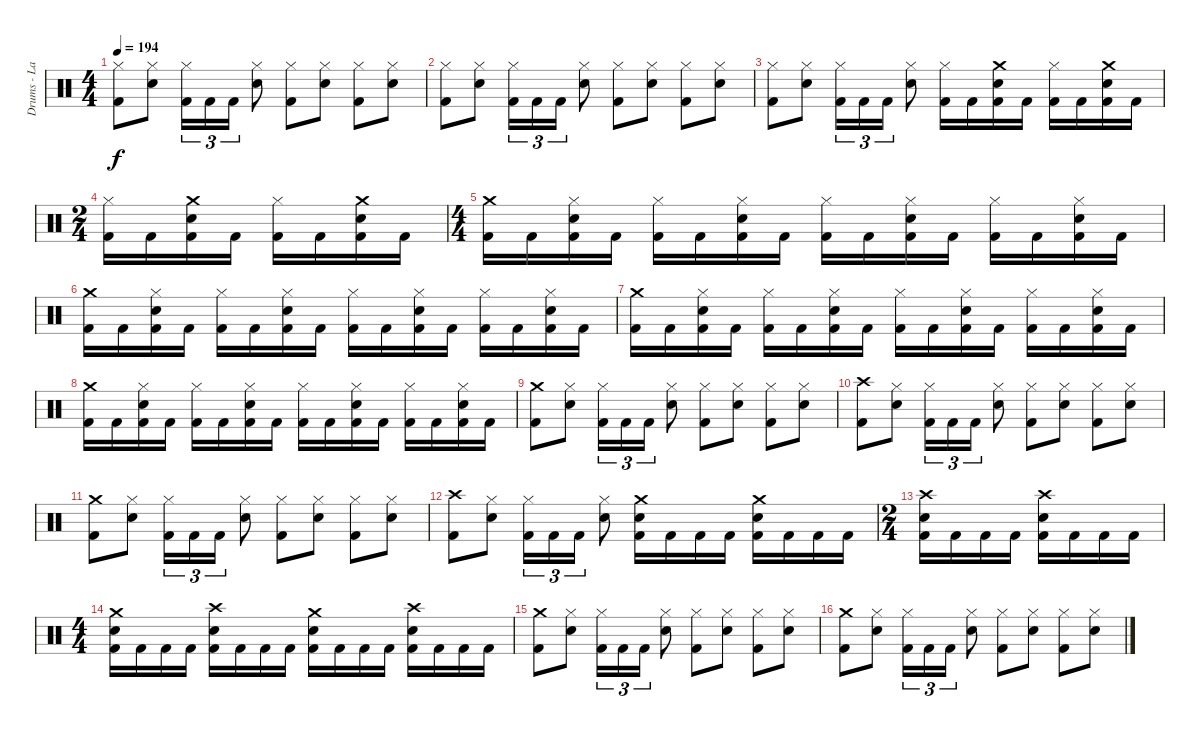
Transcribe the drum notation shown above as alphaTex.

\track ("Drums - Lars" "Drums - La") {instrument percussion}
\staff {score}
\articulation defaults
\ts (4 4)
\tempo 194
\clef neutral
\ks c
("Hi-Hat (closed)" "Kick (hit) 2").8{dy f} ("Hi-Hat (closed)" "Snare (hit) 2").8 ("Hi-Hat (closed)" "Kick (hit) 2").16{tu (3 2)} "Kick (hit) 2".16{tu (3 2)} "Kick (hit) 2".16{tu (3 2)} ("Hi-Hat (closed)" "Snare (hit) 2").8 ("Hi-Hat (closed)" "Kick (hit) 2").8 ("Hi-Hat (closed)" "Snare (hit) 2").8 ("Hi-Hat (closed)" "Kick (hit) 2").8 ("Hi-Hat (closed)" "Snare (hit) 2").8 |
("Hi-Hat (closed)" "Kick (hit) 2").8 ("Hi-Hat (closed)" "Snare (hit) 2").8 ("Hi-Hat (closed)" "Kick (hit) 2").16{tu (3 2)} "Kick (hit) 2".16{tu (3 2)} "Kick (hit) 2".16{tu (3 2)} ("Hi-Hat (closed)" "Snare (hit) 2").8 ("Hi-Hat (closed)" "Kick (hit) 2").8 ("Hi-Hat (closed)" "Snare (hit) 2").8 ("Hi-Hat (closed)" "Kick (hit) 2").8 ("Hi-Hat (closed)" "Snare (hit) 2").8 |
("Hi-Hat (closed)" "Kick (hit) 2").8 ("Hi-Hat (closed)" "Snare (hit) 2").8 ("Hi-Hat (closed)" "Kick (hit) 2").16{tu (3 2)} "Kick (hit) 2".16{tu (3 2)} "Kick (hit) 2".16{tu (3 2)} ("Hi-Hat (closed)" "Snare (hit) 2").8 ("Hi-Hat (closed)" "Kick (hit) 2").16 "Kick (hit) 2".16 ("Crash medium (hit)" "Snare (hit) 2" "Kick (hit) 2").16 "Kick (hit) 2".16 ("Hi-Hat (closed)" "Kick (hit) 2").16 "Kick (hit) 2".16 ("Crash medium (hit)" "Snare (hit) 2" "Kick (hit) 2").16 "Kick (hit) 2".16 |
\ts (2 4)
("Hi-Hat (closed)" "Kick (hit) 2").16 "Kick (hit) 2".16 ("Crash medium (hit)" "Snare (hit) 2" "Kick (hit) 2").16 "Kick (hit) 2".16 ("Hi-Hat (closed)" "Kick (hit) 2").16 "Kick (hit) 2".16 ("Crash medium (hit)" "Snare (hit) 2" "Kick (hit) 2").16 "Kick (hit) 2".16 |
\ts (4 4)
("Crash medium (hit)" "Kick (hit) 2").16 "Kick (hit) 2".16 ("Hi-Hat (closed)" "Snare (hit) 2" "Kick (hit) 2").16 "Kick (hit) 2".16 ("Hi-Hat (closed)" "Kick (hit) 2").16 "Kick (hit) 2".16 ("Hi-Hat (closed)" "Snare (hit) 2" "Kick (hit) 2").16 "Kick (hit) 2".16 ("Hi-Hat (closed)" "Kick (hit) 2").16 "Kick (hit) 2".16 ("Hi-Hat (closed)" "Snare (hit) 2" "Kick (hit) 2").16 "Kick (hit) 2".16 ("Hi-Hat (closed)" "Kick (hit) 2").16 "Kick (hit) 2".16 ("Hi-Hat (closed)" "Snare (hit) 2" "Kick (hit) 2").16 "Kick (hit) 2".16 |
("Crash medium (hit)" "Kick (hit) 2").16 "Kick (hit) 2".16 ("Hi-Hat (closed)" "Snare (hit) 2" "Kick (hit) 2").16 "Kick (hit) 2".16 ("Hi-Hat (closed)" "Kick (hit) 2").16 "Kick (hit) 2".16 ("Hi-Hat (closed)" "Snare (hit) 2" "Kick (hit) 2").16 "Kick (hit) 2".16 ("Hi-Hat (closed)" "Kick (hit) 2").16 "Kick (hit) 2".16 ("Hi-Hat (closed)" "Snare (hit) 2" "Kick (hit) 2").16 "Kick (hit) 2".16 ("Hi-Hat (closed)" "Kick (hit) 2").16 "Kick (hit) 2".16 ("Hi-Hat (closed)" "Snare (hit) 2" "Kick (hit) 2").16 "Kick (hit) 2".16 |
("Crash medium (hit)" "Kick (hit) 2").16 "Kick (hit) 2".16 ("Hi-Hat (closed)" "Snare (hit) 2" "Kick (hit) 2").16 "Kick (hit) 2".16 ("Hi-Hat (closed)" "Kick (hit) 2").16 "Kick (hit) 2".16 ("Hi-Hat (closed)" "Snare (hit) 2" "Kick (hit) 2").16 "Kick (hit) 2".16 ("Hi-Hat (closed)" "Kick (hit) 2").16 "Kick (hit) 2".16 ("Hi-Hat (closed)" "Snare (hit) 2" "Kick (hit) 2").16 "Kick (hit) 2".16 ("Hi-Hat (closed)" "Kick (hit) 2").16 "Kick (hit) 2".16 ("Hi-Hat (closed)" "Snare (hit) 2" "Kick (hit) 2").16 "Kick (hit) 2".16 |
("Crash medium (hit)" "Kick (hit) 2").16 "Kick (hit) 2".16 ("Hi-Hat (closed)" "Snare (hit) 2" "Kick (hit) 2").16 "Kick (hit) 2".16 ("Hi-Hat (closed)" "Kick (hit) 2").16 "Kick (hit) 2".16 ("Hi-Hat (closed)" "Snare (hit) 2" "Kick (hit) 2").16 "Kick (hit) 2".16 ("Hi-Hat (closed)" "Kick (hit) 2").16 "Kick (hit) 2".16 ("Hi-Hat (closed)" "Snare (hit) 2" "Kick (hit) 2").16 "Kick (hit) 2".16 ("Hi-Hat (closed)" "Kick (hit) 2").16 "Kick (hit) 2".16 ("Hi-Hat (closed)" "Snare (hit) 2" "Kick (hit) 2").16 "Kick (hit) 2".16 |
("Crash medium (hit)" "Kick (hit) 2").8 ("Hi-Hat (closed)" "Snare (hit) 2").8 ("Hi-Hat (closed)" "Kick (hit) 2").16{tu (3 2)} "Kick (hit) 2".16{tu (3 2)} "Kick (hit) 2".16{tu (3 2)} ("Hi-Hat (closed)" "Snare (hit) 2").8 ("Hi-Hat (closed)" "Kick (hit) 2").8 ("Hi-Hat (closed)" "Snare (hit) 2").8 ("Hi-Hat (closed)" "Kick (hit) 2").8 ("Hi-Hat (closed)" "Snare (hit) 2").8 |
("Crash high (hit)" "Kick (hit) 2").8 ("Hi-Hat (closed)" "Snare (hit) 2").8 ("Hi-Hat (closed)" "Kick (hit) 2").16{tu (3 2)} "Kick (hit) 2".16{tu (3 2)} "Kick (hit) 2".16{tu (3 2)} ("Hi-Hat (closed)" "Snare (hit) 2").8 ("Hi-Hat (closed)" "Kick (hit) 2").8 ("Hi-Hat (closed)" "Snare (hit) 2").8 ("Hi-Hat (closed)" "Kick (hit) 2").8 ("Hi-Hat (closed)" "Snare (hit) 2").8 |
("Crash medium (hit)" "Kick (hit) 2").8 ("Hi-Hat (closed)" "Snare (hit) 2").8 ("Hi-Hat (closed)" "Kick (hit) 2").16{tu (3 2)} "Kick (hit) 2".16{tu (3 2)} "Kick (hit) 2".16{tu (3 2)} ("Hi-Hat (closed)" "Snare (hit) 2").8 ("Hi-Hat (closed)" "Kick (hit) 2").8 ("Hi-Hat (closed)" "Snare (hit) 2").8 ("Hi-Hat (closed)" "Kick (hit) 2").8 ("Hi-Hat (closed)" "Snare (hit) 2").8 |
("Crash high (hit)" "Kick (hit) 2").8 ("Hi-Hat (closed)" "Snare (hit) 2").8 ("Hi-Hat (closed)" "Kick (hit) 2").16{tu (3 2)} "Kick (hit) 2".16{tu (3 2)} "Kick (hit) 2".16{tu (3 2)} ("Hi-Hat (closed)" "Snare (hit) 2").8 ("Crash medium (hit)" "Snare (hit) 2" "Kick (hit) 2").16 "Kick (hit) 2".16 "Kick (hit) 2".16 "Kick (hit) 2".16 ("Crash medium (hit)" "Snare (hit) 2" "Kick (hit) 2").16 "Kick (hit) 2".16 "Kick (hit) 2".16 "Kick (hit) 2".16 |
\ts (2 4)
("Crash high (hit)" "Snare (hit) 2" "Kick (hit) 2").16 "Kick (hit) 2".16 "Kick (hit) 2".16 "Kick (hit) 2".16 ("Crash high (hit)" "Snare (hit) 2" "Kick (hit) 2").16 "Kick (hit) 2".16 "Kick (hit) 2".16 "Kick (hit) 2".16 |
\ts (4 4)
("Crash medium (hit)" "Snare (hit) 2" "Kick (hit) 2").16 "Kick (hit) 2".16 "Kick (hit) 2".16 "Kick (hit) 2".16 ("Crash high (hit)" "Snare (hit) 2" "Kick (hit) 2").16 "Kick (hit) 2".16 "Kick (hit) 2".16 "Kick (hit) 2".16 ("Crash medium (hit)" "Snare (hit) 2" "Kick (hit) 2").16 "Kick (hit) 2".16 "Kick (hit) 2".16 "Kick (hit) 2".16 ("Crash high (hit)" "Snare (hit) 2" "Kick (hit) 2").16 "Kick (hit) 2".16 "Kick (hit) 2".16 "Kick (hit) 2".16 |
("Crash medium (hit)" "Kick (hit) 2").8 ("Hi-Hat (closed)" "Snare (hit) 2").8 ("Hi-Hat (closed)" "Kick (hit) 2").16{tu (3 2)} "Kick (hit) 2".16{tu (3 2)} "Kick (hit) 2".16{tu (3 2)} ("Hi-Hat (closed)" "Snare (hit) 2").8 ("Hi-Hat (closed)" "Kick (hit) 2").8 ("Hi-Hat (closed)" "Snare (hit) 2").8 ("Hi-Hat (closed)" "Kick (hit) 2").8 ("Hi-Hat (closed)" "Snare (hit) 2").8 |
("Crash medium (hit)" "Kick (hit) 2").8 ("Hi-Hat (closed)" "Snare (hit) 2").8 ("Hi-Hat (closed)" "Kick (hit) 2").16{tu (3 2)} "Kick (hit) 2".16{tu (3 2)} "Kick (hit) 2".16{tu (3 2)} ("Hi-Hat (closed)" "Snare (hit) 2").8 ("Hi-Hat (closed)" "Kick (hit) 2").8 ("Hi-Hat (closed)" "Snare (hit) 2").8 ("Hi-Hat (closed)" "Kick (hit) 2").8 ("Hi-Hat (closed)" "Snare (hit) 2").8
